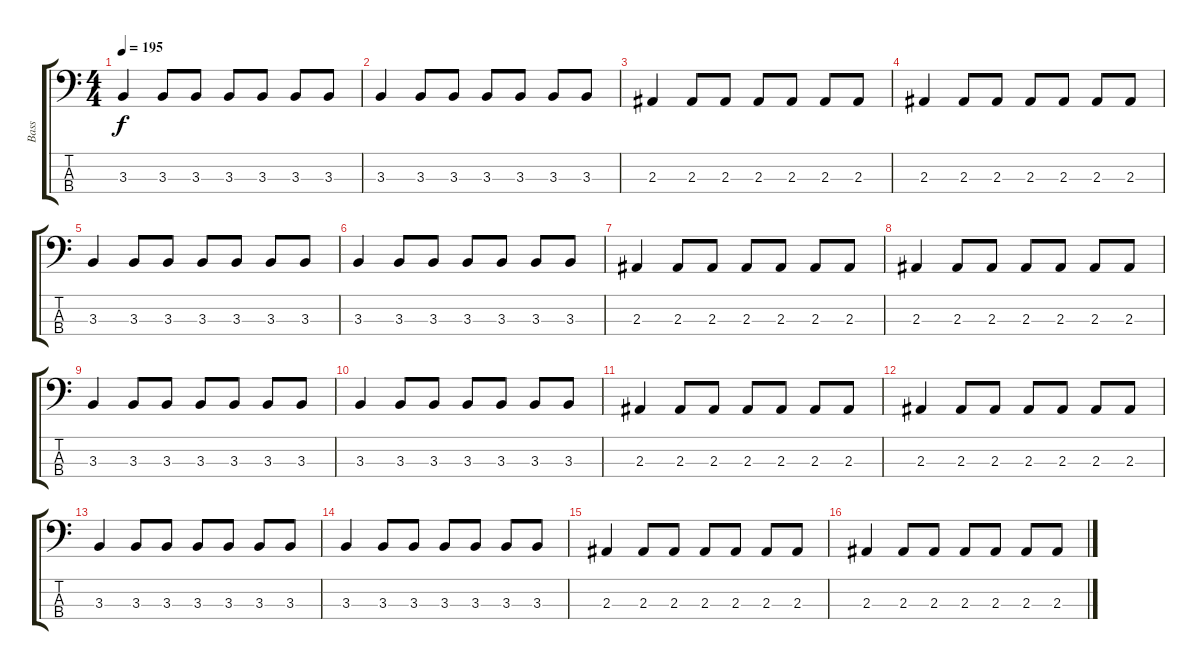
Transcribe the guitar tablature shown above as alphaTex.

\track ("Bass" "Bass") {instrument electricbasspick}
\staff {score tabs}
\tuning (Gb2 Db2 Ab1 Db1) {hide}
\ts (4 4)
\tempo 195
\clef f4
\ks c
3.3.4{dy f} 3.3.8 3.3.8 3.3.8 3.3.8 3.3.8 3.3.8 |
3.3.4 3.3.8 3.3.8 3.3.8 3.3.8 3.3.8 3.3.8 |
2.3.4 2.3.8 2.3.8 2.3.8 2.3.8 2.3.8 2.3.8 |
2.3.4 2.3.8 2.3.8 2.3.8 2.3.8 2.3.8 2.3.8 |
3.3.4 3.3.8 3.3.8 3.3.8 3.3.8 3.3.8 3.3.8 |
3.3.4 3.3.8 3.3.8 3.3.8 3.3.8 3.3.8 3.3.8 |
2.3.4 2.3.8 2.3.8 2.3.8 2.3.8 2.3.8 2.3.8 |
2.3.4 2.3.8 2.3.8 2.3.8 2.3.8 2.3.8 2.3.8 |
3.3.4 3.3.8 3.3.8 3.3.8 3.3.8 3.3.8 3.3.8 |
3.3.4 3.3.8 3.3.8 3.3.8 3.3.8 3.3.8 3.3.8 |
2.3.4 2.3.8 2.3.8 2.3.8 2.3.8 2.3.8 2.3.8 |
2.3.4 2.3.8 2.3.8 2.3.8 2.3.8 2.3.8 2.3.8 |
3.3.4 3.3.8 3.3.8 3.3.8 3.3.8 3.3.8 3.3.8 |
3.3.4 3.3.8 3.3.8 3.3.8 3.3.8 3.3.8 3.3.8 |
2.3.4 2.3.8 2.3.8 2.3.8 2.3.8 2.3.8 2.3.8 |
2.3.4 2.3.8 2.3.8 2.3.8 2.3.8 2.3.8 2.3.8
